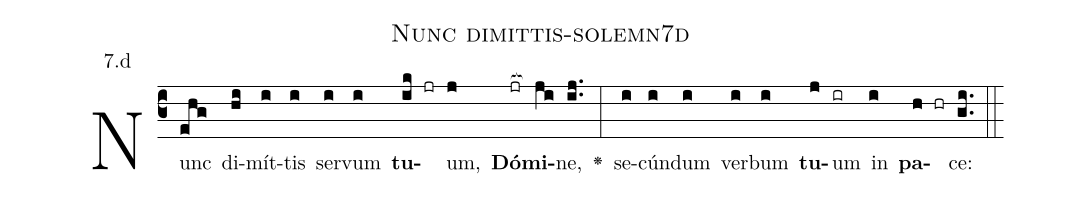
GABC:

name: Nunc dimittis-solemn7d;
annotation: 7.d;
%%
(c3)Nunc(ehg) di(hi)mít(i)tis(i) ser(i)vum(i) <b>tu</b>(ik jr)um,(j) <b>Dó</b>(jr[ocb:1{])<b>mi</b>(ji[ocb:0}])ne,(ij..) <v>\greheightstar</v>(:) se(i)cún(i)dum(i) ver(i)bum(i) <b>tu</b>(j)um(ir) in(i) <b>pa</b>(h hr)ce:(gi..) (::)


%E(i) u(i) o(j) u(i) a(h) e.(gi..) (::)
